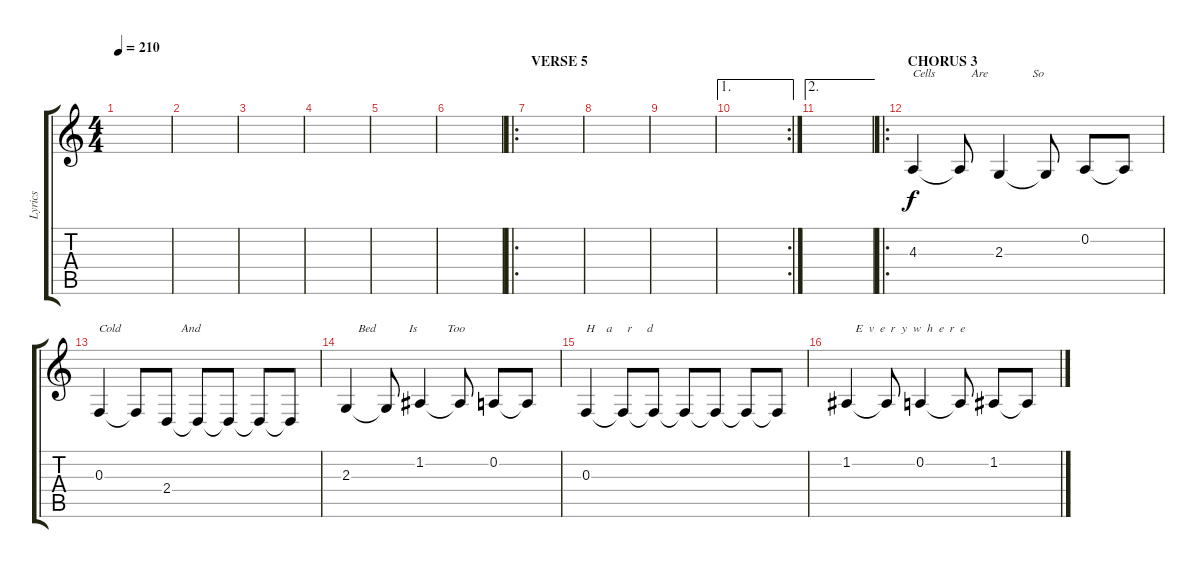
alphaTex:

\track ("Lyrics" "Lyrics") {instrument lead2sawtooth}
\staff {score tabs}
\tuning (D4 A3 F3 C3 G2 C2) {hide}
\ts (4 4)
\tempo 210
\clef g2
\ks c
|
|
|
|
|
|
\ro
\section ("" "VERSE 5")
|
|
|
\ae 1
\rc 2
|
\ae 2
|
\ro
\section ("" "CHORUS 3")
4.3.4{txt "Cells            Are               So            "} 4.3{t}.8 2.3.4 2.3{t}.8 0.2.8 0.2{t}.8 |
0.3.4{txt "Cold                    And"} 0.3{t}.8 2.4.8 2.4{t}.8 2.4{t}.8 2.4{t}.8 2.4{t}.8 |
2.3.4{txt "    Bed           Is          Too     "} 2.3{t}.8 1.2.4 1.2{t}.8 0.2.8 0.2{t}.8 |
0.3.4{txt "H    a     r     d "} 0.3{t}.8 0.3{t}.8 0.3{t}.8 0.3{t}.8 0.3{t}.8 0.3{t}.8 |
1.2.4{txt "   E  v  e  r  y  w  h  e  r  e    "} 1.2{t}.8 0.2.4 0.2{t}.8 1.2.8 1.2{t}.8
